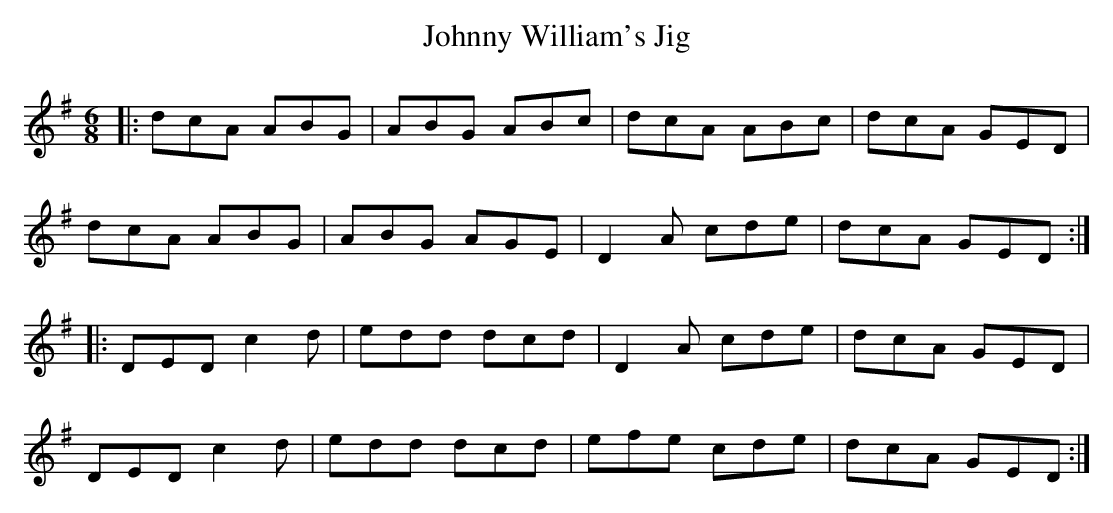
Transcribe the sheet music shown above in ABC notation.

X:1
T:Johnny William's Jig
M:6/8
L:1/8
K:G
|:dcA ABG|ABG ABc|dcA ABc|dcA GED|!
dcA ABG|ABG AGE|D2A cde|dcA GED:|!
|:DED c2d|edd dcd|D2A cde|dcA GED|!
DED c2d|edd dcd|efe cde|dcA GED:|!
